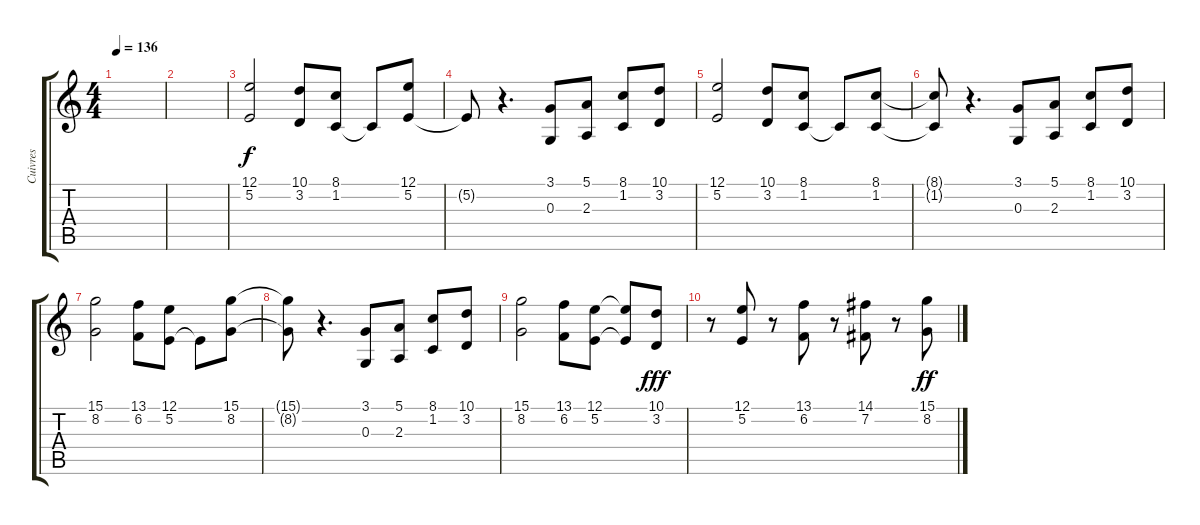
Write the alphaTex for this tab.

\track ("Cuivres" "Cuivres") {instrument frenchhorn}
\staff {score tabs}
\tuning (E4 B3 G3 D3 A2 E2) {hide}
\ts (4 4)
\tempo 136
\clef g2
\ks c
|
|
(12.1 5.2).2 (10.1 3.2).8 (8.1 1.2).8 1.2{t}.8 (12.1 5.2).8 |
5.2{t}.8 r.4{d} (3.1 0.3).8 (5.1 2.3).8 (8.1 1.2).8 (10.1 3.2).8 |
(12.1 5.2).2 (10.1 3.2).8 (8.1 1.2).8 1.2{t}.8 (8.1 1.2).8 |
(8.1{t} 1.2{t}).8 r.4{d} (3.1 0.3).8 (5.1 2.3).8 (8.1 1.2).8 (10.1 3.2).8 |
(15.1 8.2).2 (13.1 6.2).8 (12.1 5.2).8 5.2{t}.8 (15.1 8.2).8 |
(15.1{t} 8.2{t}).8 r.4{d} (3.1 0.3).8 (5.1 2.3).8 (8.1 1.2).8 (10.1 3.2).8 |
(15.1 8.2).2 (13.1 6.2).8 (12.1 5.2).8 (12.1{t} 5.2{t}).8 (10.1 3.2).8{dy fff} |
r.8 (12.1 5.2).8 r.8 (13.1 6.2).8 r.8 (14.1 7.2).8 r.8 (15.1 8.2).8{dy ff}
